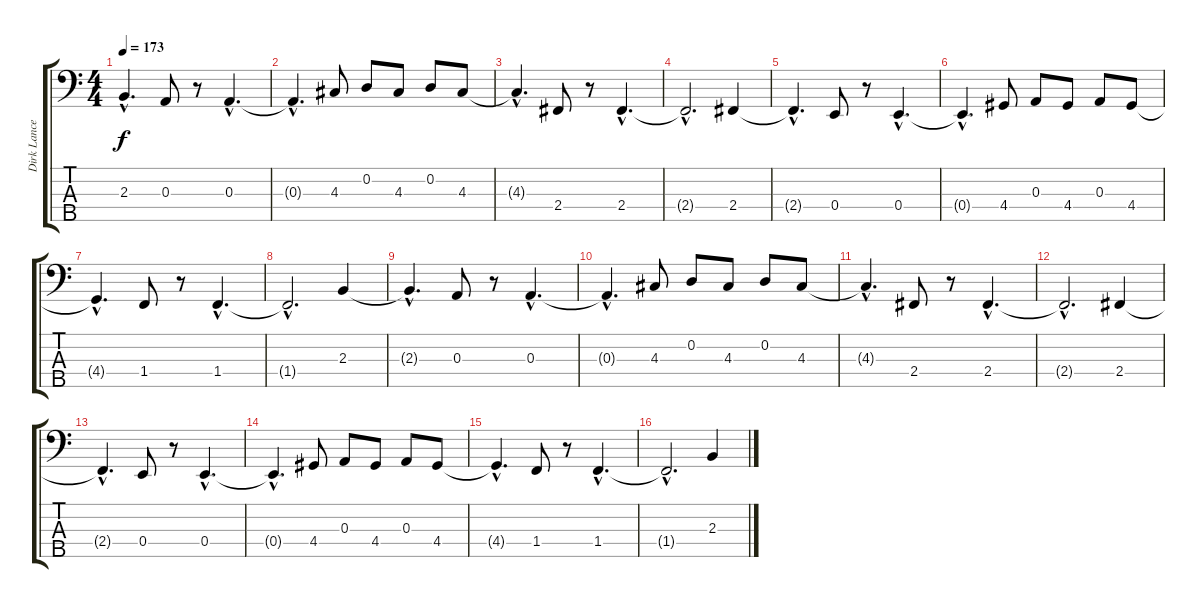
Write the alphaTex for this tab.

\track ("Dirk Lance-Bass" "Dirk Lance") {instrument electricbassfinger}
\staff {score tabs}
\tuning (G2 D2 A1 E1 B0) {hide}
\ts (4 4)
\tempo 173
\clef f4
\ks c
2.3{hac t}.4{d dy f} 0.3.8 r.8 0.3{hac}.4{d} |
0.3{hac t}.4{d} 4.3.8 0.2.8 4.3.8 0.2.8 4.3.8 |
4.3{hac t}.4{d} 2.4.8 r.8 2.4{hac}.4{d} |
2.4{hac t}.2{d} 2.4.4 |
2.4{hac t}.4{d} 0.4.8 r.8 0.4{hac}.4{d} |
0.4{hac t}.4{d} 4.4.8 0.3.8 4.4.8 0.3.8 4.4.8 |
4.4{hac t}.4{d} 1.4.8 r.8 1.4{hac}.4{d} |
1.4{hac t}.2{d} 2.3.4 |
2.3{hac t}.4{d} 0.3.8 r.8 0.3{hac}.4{d} |
0.3{hac t}.4{d} 4.3.8 0.2.8 4.3.8 0.2.8 4.3.8 |
4.3{hac t}.4{d} 2.4.8 r.8 2.4{hac}.4{d} |
2.4{hac t}.2{d} 2.4.4 |
2.4{hac t}.4{d} 0.4.8 r.8 0.4{hac}.4{d} |
0.4{hac t}.4{d} 4.4.8 0.3.8 4.4.8 0.3.8 4.4.8 |
4.4{hac t}.4{d} 1.4.8 r.8 1.4{hac}.4{d} |
1.4{hac t}.2{d} 2.3.4
